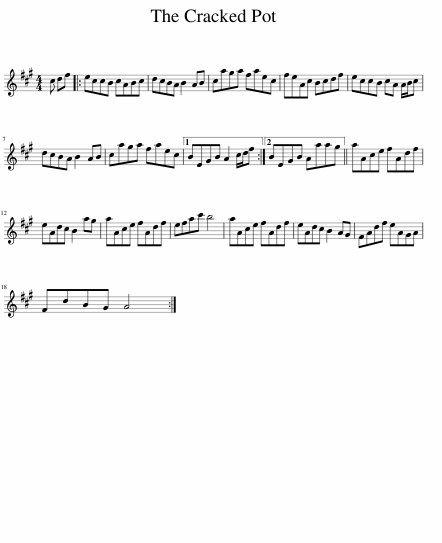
X:1
L:1/8
M:4/4
I:linebreak $
K:A
V:1 treble
V:1
 c df |: eccB cABc | dcBA B2 AB | caga faec | feAc Bcdf | %5
 eccB cA A/B/c |$ dcBA B2 AB | caga faec |1 BEGB A2 c/d/f :|2 BEGB Aaag || %10
 aAce fAdf |$ eAdc B2 ag | aAce fAdf | efac' b4 | aAce fAdf | %15
 eAdc B2 AG | FAdf eAGA |$ FdBG A4 :| %18
